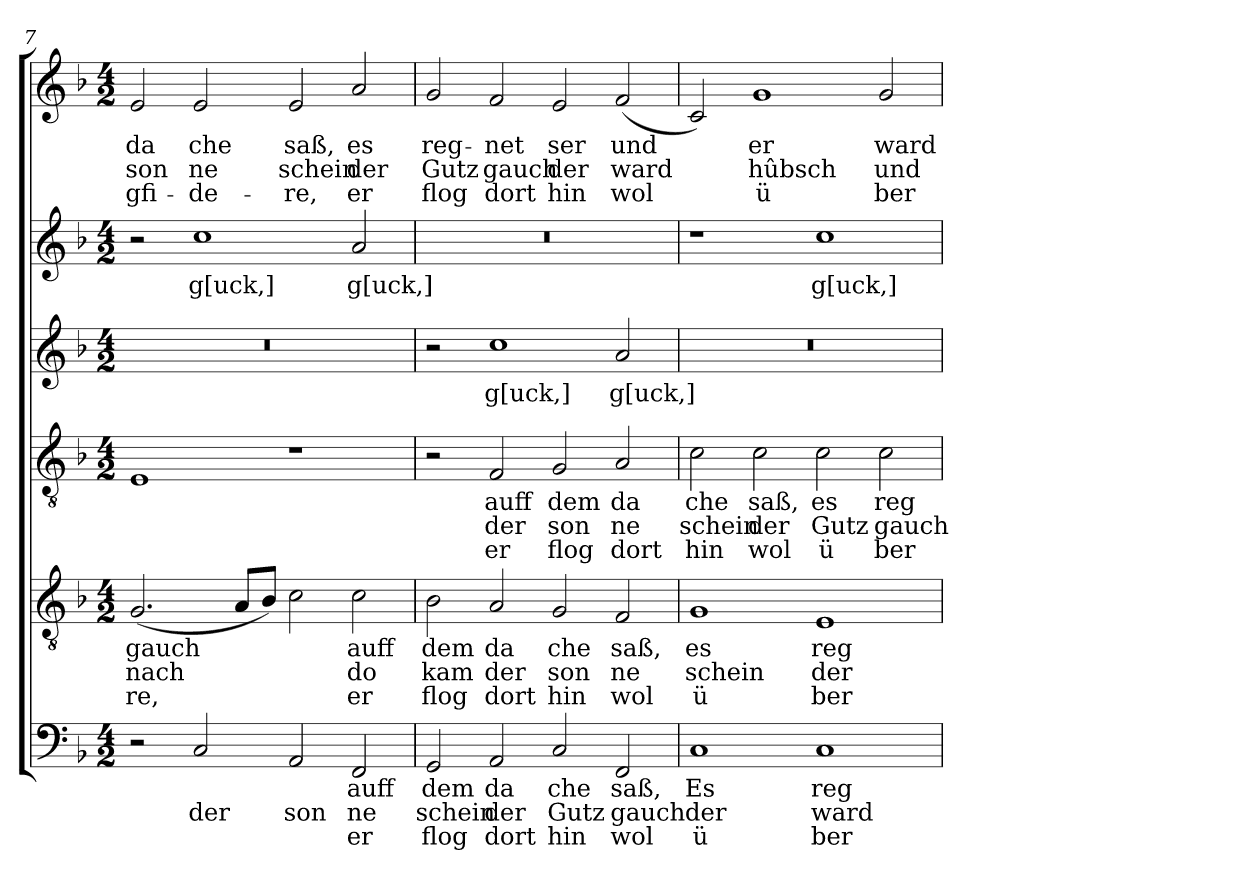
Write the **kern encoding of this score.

**kern	**text	**text	**text	**kern	**text	**text	**text	**kern	**text	**text	**text	**kern	**text	**kern	**text	**kern	**text	**text	**text
*part6	*part6	*part6	*part6	*part5	*part5	*part5	*part5	*part4	*part4	*part4	*part4	*part3	*part3	*part2	*part2	*part1	*part1	*part1	*part1
*staff6	*staff6	*staff6	*staff6	*staff5	*staff5	*staff5	*staff5	*staff4	*staff4	*staff4	*staff4	*staff3	*staff3	*staff2	*staff2	*staff1	*staff1	*staff1	*staff1
*clefF4	*	*	*	*clefGv2	*	*	*	*clefGv2	*	*	*	*clefG2	*	*clefG2	*	*clefG2	*	*	*
*k[b-]	*	*	*	*k[b-]	*	*	*	*k[b-]	*	*	*	*k[b-]	*	*k[b-]	*	*k[b-]	*	*	*
*F:	*	*	*	*F:	*	*	*	*F:	*	*	*	*F:	*	*F:	*	*F:	*	*	*
*M4/2	*	*	*	*M4/2	*	*	*	*M4/2	*	*	*	*M4/2	*	*M4/2	*	*M4/2	*	*	*
=7	=7	=7	=7	=7	=7	=7	=7	=7	=7	=7	=7	=7	=7	=7	=7	=7	=7	=7	=7
!	!	!	!	!	!LO:LY:b	!LO:LY:b	!LO:LY:b	!	!	!	!	!	!	!	!	!	!LO:LY:b	!LO:LY:b	!LO:LY:b
2r	.	.	.	(2.G/	gauch	nach	-re,	1E	.	.	.	0r	.	2r	.	2e/	da	son	gfi-
!	!	!LO:LY:b	!	!	!	!	!	!	!	!	!	!	!	!	!LO:LY:b	!	!LO:LY:b	!LO:LY:b	!LO:LY:b
2C/	.	der	.	.	.	.	.	.	.	.	.	.	.	1cc	g[uck,]	2e/	che	ne	-de-
.	.	.	.	8A/L	.	.	.	.	.	.	.	.	.	.	.	.	.	.	.
.	.	.	.	8B-/J)	.	.	.	.	.	.	.	.	.	.	.	.	.	.	.
!	!	!LO:LY:b	!	!	!	!	!	!	!	!	!	!	!	!	!	!	!LO:LY:b	!LO:LY:b	!LO:LY:b
2AA/	.	son	.	2c\	.	.	.	1r	.	.	.	.	.	.	.	2e/	saß,	schein	-re,
!	!LO:LY:b	!LO:LY:b	!LO:LY:b	!	!LO:LY:b	!LO:LY:b	!LO:LY:b	!	!	!	!	!	!	!	!LO:LY:b	!	!LO:LY:b	!LO:LY:b	!LO:LY:b
2FF/	auff	ne	er	2c\	auff	do	er	.	.	.	.	.	.	2a/	g[uck,]	2a/	es	der	er
!!LO:LB:g=z
=8	=8	=8	=8	=8	=8	=8	=8	=8	=8	=8	=8	=8	=8	=8	=8	=8	=8	=8	=8
!	!LO:LY:b	!LO:LY:b	!LO:LY:b	!	!LO:LY:b	!LO:LY:b	!LO:LY:b	!	!	!	!	!	!	!	!	!	!LO:LY:b	!LO:LY:b	!LO:LY:b
2GG/	dem	schein	flog	2B-\	dem	kam	flog	2r	.	.	.	2r	.	0r	.	2g/	reg-	Gutz	flog
!	!LO:LY:b	!LO:LY:b	!LO:LY:b	!	!LO:LY:b	!LO:LY:b	!LO:LY:b	!	!LO:LY:b	!LO:LY:b	!LO:LY:b	!	!LO:LY:b	!	!	!	!LO:LY:b	!LO:LY:b	!LO:LY:b
2AA/	da	der	dort	2A/	da	der	dort	2F/	auff	der	er	1cc	g[uck,]	.	.	2f/	-net	gauch	dort
!	!LO:LY:b	!LO:LY:b	!LO:LY:b	!	!LO:LY:b	!LO:LY:b	!LO:LY:b	!	!LO:LY:b	!LO:LY:b	!LO:LY:b	!	!	!	!	!	!LO:LY:b	!LO:LY:b	!LO:LY:b
2C/	che	Gutz	hin	2G/	che	son	hin	2G/	dem	son	flog	.	.	.	.	2e/	ser	der	hin
!	!LO:LY:b	!LO:LY:b	!LO:LY:b	!	!LO:LY:b	!LO:LY:b	!LO:LY:b	!	!LO:LY:b	!LO:LY:b	!LO:LY:b	!	!LO:LY:b	!	!	!	!LO:LY:b	!LO:LY:b	!LO:LY:b
2FF/	saß,	gauch	wol	2F/	saß,	ne	wol	2A/	da	ne	dort	2a/	g[uck,]	.	.	(<2f/	und	ward	wol
=9	=9	=9	=9	=9	=9	=9	=9	=9	=9	=9	=9	=9	=9	=9	=9	=9	=9	=9	=9
!	!LO:LY:b	!LO:LY:b	!LO:LY:b	!	!LO:LY:b	!LO:LY:b	!LO:LY:b	!	!LO:LY:b	!LO:LY:b	!LO:LY:b	!	!	!	!	!	!	!	!
1C	Es	der	ü	1G	es	schein	ü	2c\	che	schein	hin	0r	.	1r	.	2c/)	.	.	.
!	!	!	!	!	!	!	!	!	!LO:LY:b	!LO:LY:b	!LO:LY:b	!	!	!	!	!	!LO:LY:b	!LO:LY:b	!LO:LY:b
.	.	.	.	.	.	.	.	2c\	saß,	der	wol	.	.	.	.	1g	er	hûbsch	ü
!	!LO:LY:b	!LO:LY:b	!LO:LY:b	!	!LO:LY:b	!LO:LY:b	!LO:LY:b	!	!LO:LY:b	!LO:LY:b	!LO:LY:b	!	!	!	!LO:LY:b	!	!	!	!
1C	reg	ward	ber	1E	reg-	der	ber	2c\	es	Gutz	ü	.	.	1cc	g[uck,]	.	.	.	.
!	!	!	!	!	!	!	!	!	!LO:LY:b	!LO:LY:b	!LO:LY:b	!	!	!	!	!	!LO:LY:b	!LO:LY:b	!LO:LY:b
.	.	.	.	.	.	.	.	2c\	reg-	gauch	ber	.	.	.	.	2g/	ward	und	ber
=	=	=	=	=	=	=	=	=	=	=	=	=	=	=	=	=	=	=	=
*-	*-	*-	*-	*-	*-	*-	*-	*-	*-	*-	*-	*-	*-	*-	*-	*-	*-	*-	*-
